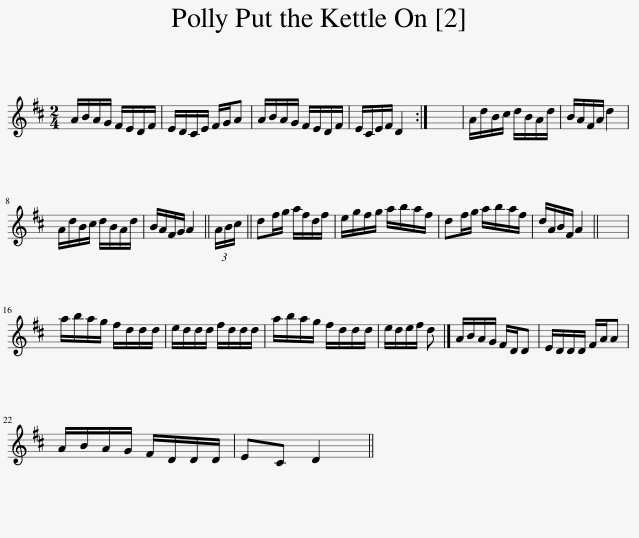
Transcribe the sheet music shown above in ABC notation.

X:1
L:1/8
M:2/4
I:linebreak $
K:D
V:1 treble
V:1
 A/B/A/G/ F/E/D/F/ | E/D/C/E/ F/G/A | A/B/A/G/ F/E/D/F/ | E/C/E/F/ D2 :| x4 | %5
 A/d/B/c/ d/B/A/d/ | B/A/F/A/ d2 |$ A/d/B/c/ d/B/A/d/ | B/A/F/G/ A2 || (3A/B/c/ || %10
 df/g/ a/f/d/f/ | e/g/f/g/ a/b/a/f/ | df/g/ a/b/a/f/ | d/A/B/F/ A2 || x4 |$ %15
 a/b/a/g/ f/d/d/d/ | e/d/d/d/ f/d/d/d/ | a/b/a/g/ f/d/d/d/ | e/d/e/f/ d |] A/B/A/G/ F/D/D | %20
 E/D/D/D/ F/A/A |$ A/B/A/G/ F/D/D/D/ | EC D2 || %23
